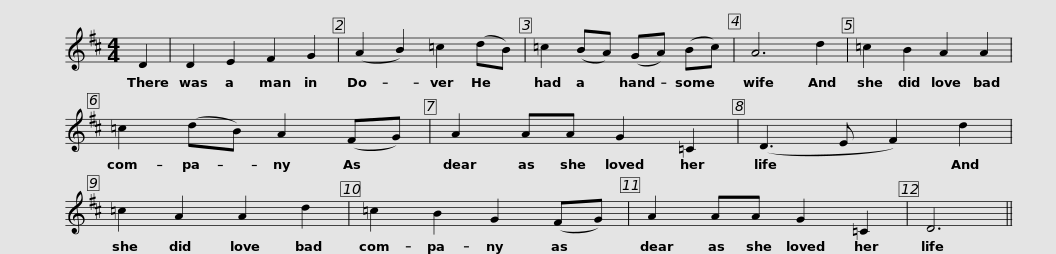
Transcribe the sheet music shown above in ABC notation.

X:1
L:1/8
M:4/4
I:linebreak $
K:D
V:1 treble
V:1
 D2 | D2 E2 F2 G2 | (A2 B2) =c2 (dB) | =c2 (BA) (GA) (Bc) | A6 d2 | %5
 =c2 B2 A2 A2 |$ =c2 (dB) A2 (FG) | A2 AA G2 =C2 | (D3 E F2) d2 | =c2 A2 A2 d2 | %10
 =c2 B2 G2 (FG) |$ A2 AA G2 =C2 | D6 || %13
